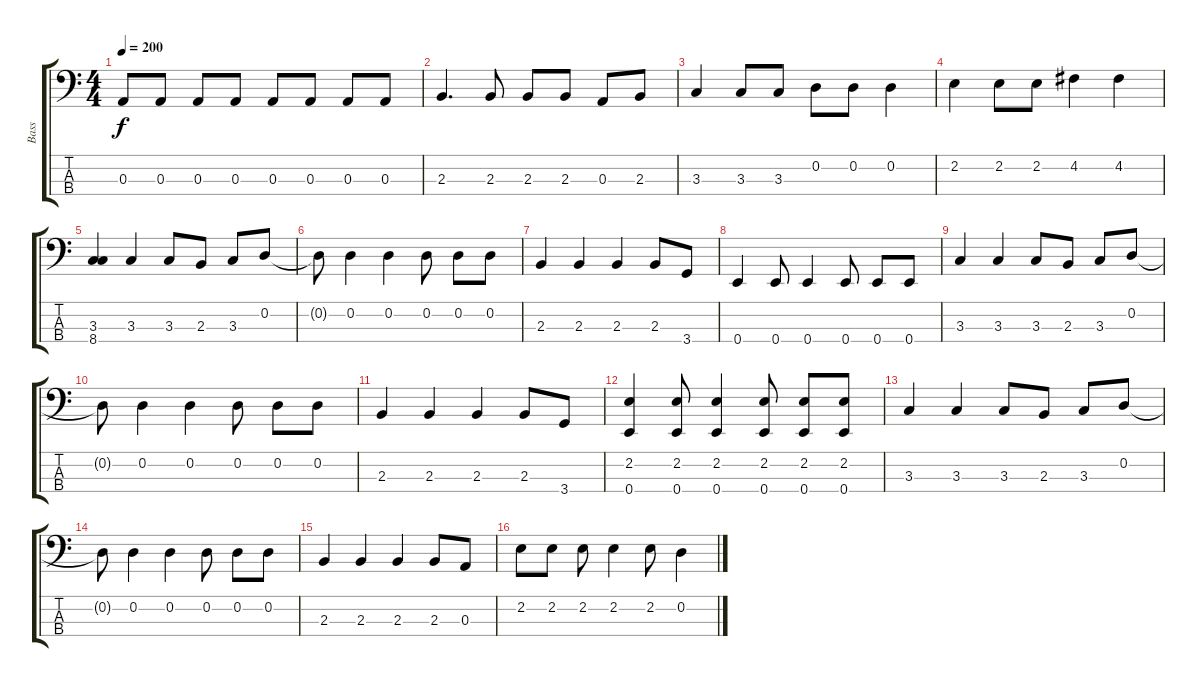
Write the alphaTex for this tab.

\track ("Bass" "Bass") {instrument electricbassfinger}
\staff {score tabs}
\tuning (G2 D2 A1 E1) {hide}
\ts (4 4)
\tempo 200
\clef f4
\ks c
0.3.8{dy f} 0.3.8 0.3.8 0.3.8 0.3.8 0.3.8 0.3.8 0.3.8 |
2.3.4{d} 2.3.8 2.3.8 2.3.8 0.3.8 2.3.8 |
3.3.4 3.3.8 3.3.8 0.2.8 0.2.8 0.2.4 |
2.2.4 2.2.8 2.2.8 4.2.4 4.2.4 |
(3.3 8.4).4 3.3.4 3.3.8 2.3.8 3.3.8 0.2.8 |
0.2{t}.8 0.2.4 0.2.4 0.2.8 0.2.8 0.2.8 |
2.3.4 2.3.4 2.3.4 2.3.8 3.4.8 |
0.4.4 0.4.8 0.4.4 0.4.8 0.4.8 0.4.8 |
3.3.4 3.3.4 3.3.8 2.3.8 3.3.8 0.2.8 |
0.2{t}.8 0.2.4 0.2.4 0.2.8 0.2.8 0.2.8 |
2.3.4 2.3.4 2.3.4 2.3.8 3.4.8 |
(2.2 0.4).4 (2.2 0.4).8 (2.2 0.4).4 (2.2 0.4).8 (2.2 0.4).8 (2.2 0.4).8 |
3.3.4 3.3.4 3.3.8 2.3.8 3.3.8 0.2.8 |
0.2{t}.8 0.2.4 0.2.4 0.2.8 0.2.8 0.2.8 |
2.3.4 2.3.4 2.3.4 2.3.8 0.3.8 |
2.2.8 2.2.8 2.2.8 2.2.4 2.2.8 0.2.4
